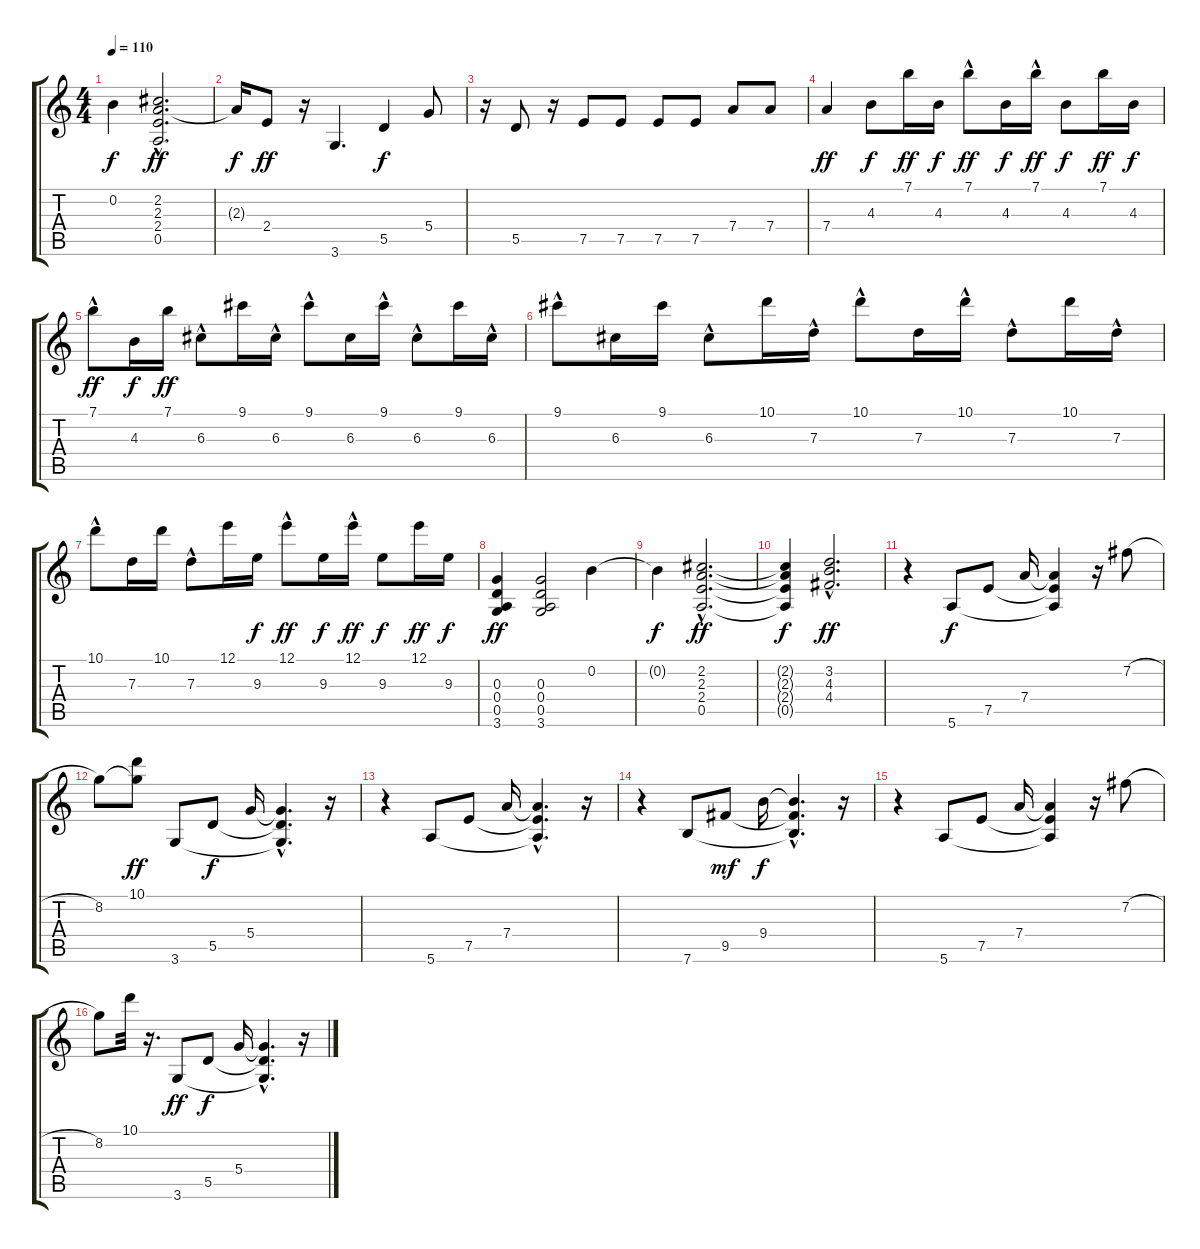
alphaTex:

\track "" {instrument distortionguitar}
\staff {score tabs}
\tuning (E4 B3 G3 D3 A2 E2) {hide}
\ts (4 4)
\tempo 110
\clef g2
\ks c
0.2{t}.4{dy f} (2.2{hac} 2.3{hac} 2.4{hac} 0.5{hac}).2{d dy ff} |
2.3{t}.16{dy f} 2.4.8{dy ff} r.16 3.6.4{d} 5.5.4{dy f} 5.4.8 |
r.16 5.5.8 r.16 7.5.8 7.5.8 7.5.8 7.5.8 7.4.8 7.4.8 |
7.4.4{dy ff} 4.3.8{dy f} 7.1.16{dy ff} 4.3.16{dy f} 7.1{hac}.8{dy ff} 4.3.16{dy f} 7.1{hac}.16{dy ff} 4.3.8{dy f} 7.1.16{dy ff} 4.3.16{dy f} |
7.1{hac}.8{dy ff} 4.3.16{dy f} 7.1.16{dy ff} 6.3{hac}.8 9.1.16 6.3{hac}.16 9.1{hac}.8 6.3.16 9.1{hac}.16 6.3{hac}.8 9.1.16 6.3{hac}.16 |
9.1{hac}.8 6.3.16 9.1.16 6.3{hac}.8 10.1.16 7.3{hac}.16 10.1{hac}.8 7.3.16 10.1{hac}.16 7.3{hac}.8 10.1.16 7.3{hac}.16 |
10.1{hac}.8 7.3.16 10.1.16 7.3{hac}.8 12.1.16 9.3.16{dy f} 12.1{hac}.8{dy ff} 9.3.16{dy f} 12.1{hac}.16{dy ff} 9.3.8{dy f} 12.1.16{dy ff} 9.3.16{dy f} |
(0.3 0.4 0.5 3.6).4{dy ff} (0.3 0.4 0.5 3.6).2 0.2.4 |
0.2{t}.4{dy f} (2.2{hac} 2.3{hac} 2.4{hac} 0.5{hac}).2{d dy ff} |
(2.2{t} 2.3{t} 2.4{t} 0.5{t}).4{dy f} (3.2{hac} 4.3{hac} 4.4{hac}).2{d dy ff} |
r.4 5.6.8{dy f instrument acousticguitarsteel} 7.5.8 7.4.16 (7.4{t} 7.5{t} 5.6{t}).4 r.16 7.2{h}.8 |
8.2.8 (10.1 8.2{t}).8{dy ff} 3.6.8 5.5.8{dy f} 5.4.16 (5.4{hac t} 5.5{hac t} 3.6{hac t}).4{d} r.16 |
r.4 5.6.8 7.5.8 7.4.16 (7.4{hac t} 7.5{hac t} 5.6{hac t}).4{d} r.16 |
r.4 7.6.8 9.5.8{dy mf} 9.4.16{dy f} (9.4{hac t} 9.5{hac t} 7.6{hac t}).4{d} r.16 |
r.4 5.6.8 7.5.8 7.4.16 (7.4{t} 7.5{t} 5.6{t}).4 r.16 7.2{h}.8 |
8.2.8 10.1.32 r.16{d} 3.6.8{dy ff} 5.5.8{dy f} 5.4.16 (5.4{hac t} 5.5{hac t} 3.6{hac t}).4{d} r.16
